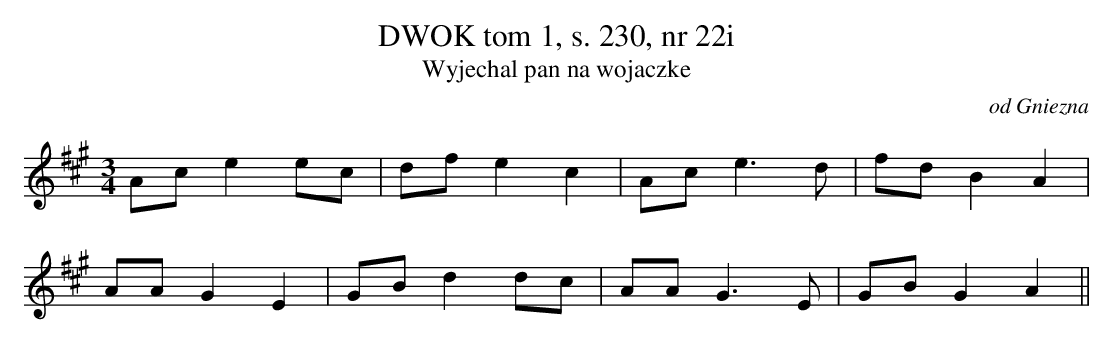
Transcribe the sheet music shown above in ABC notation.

X:1
T:DWOK tom 1, s. 230, nr 22i
T:Wyjechal pan na wojaczke
O:od Gniezna
M:3/4
L:1/8
K:A
Ace2ec | dfe2c2 |Ace3d | fdB2A2 |
AAG2E2 | GBd2dc |AAG3E | GBG2A2||
